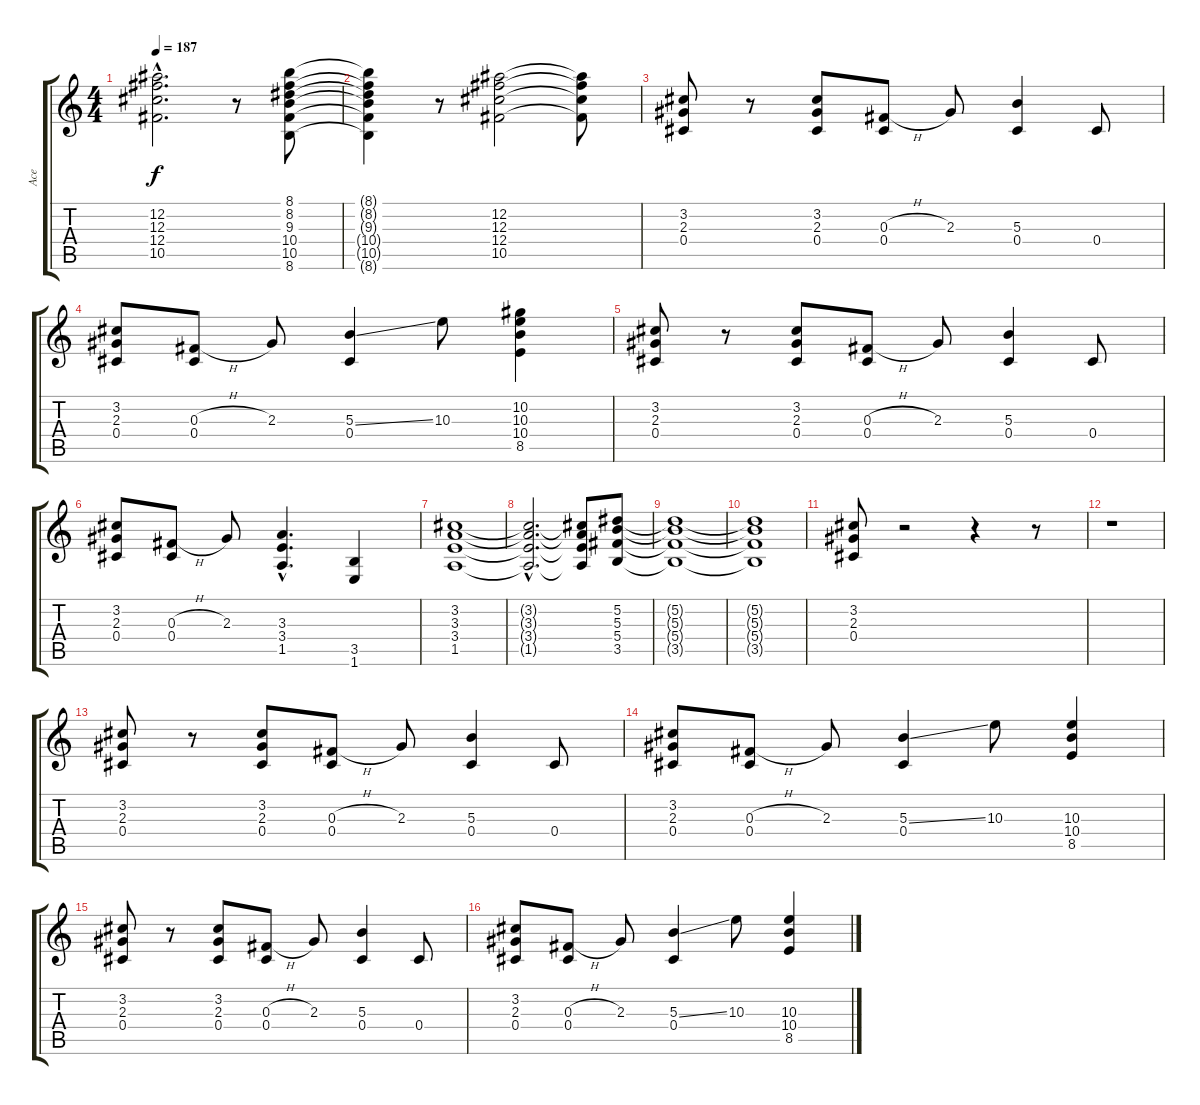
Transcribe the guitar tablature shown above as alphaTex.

\track ("Ace" "Ace") {instrument overdrivenguitar}
\staff {score tabs}
\tuning (Eb4 Bb3 Gb3 Db3 Ab2 Eb2) {hide}
\ts (4 4)
\tempo 187
\clef g2
\ks c
(12.2{hac t} 12.3{hac t} 12.4{hac t} 10.5{hac t}).2{d dy f} r.8 (8.1 8.2 9.3 10.4 10.5 8.6).8 |
(8.1{t} 8.2{t} 9.3{t} 10.4{t} 10.5{t} 8.6{t}).4 r.8 (12.2 12.3 12.4 10.5).2 (12.2{t} 12.3{t} 12.4{t} 10.5{t}).8 |
(3.2 2.3 0.4).8 r.8 (3.2 2.3 0.4).8 (0.3{h} 0.4).8 2.3.8 (5.3 0.4).4 0.4.8 |
(3.2 2.3 0.4).8 (0.3{h} 0.4).8 2.3.8 (5.3{ss} 0.4).4 10.3.8 (10.2 10.3 10.4 8.5).4 |
(3.2 2.3 0.4).8 r.8 (3.2 2.3 0.4).8 (0.3{h} 0.4).8 2.3.8 (5.3 0.4).4 0.4.8 |
(3.2 2.3 0.4).8 (0.3{h} 0.4).8 2.3.8 (3.3{hac} 3.4{hac} 1.5{hac}).4{d} (3.5 1.6).4 |
(3.2 3.3 3.4 1.5).1 |
(3.2{hac t} 3.3{hac t} 3.4{hac t} 1.5{hac t}).2{d} (3.2{t} 3.3{t} 3.4{t} 1.5{t}).8 (5.2 5.3 5.4 3.5).8 |
(5.2{t} 5.3{t} 5.4{t} 3.5{t}).1 |
(5.2{t} 5.3{t} 5.4{t} 3.5{t}).1 |
(3.2 2.3 0.4).8 r.2 r.4 r.8 |
r.1 |
(3.2 2.3 0.4).8 r.8 (3.2 2.3 0.4).8 (0.3{h} 0.4).8 2.3.8 (5.3 0.4).4 0.4.8 |
(3.2 2.3 0.4).8 (0.3{h} 0.4).8 2.3.8 (5.3{ss} 0.4).4 10.3.8 (10.3 10.4 8.5).4 |
(3.2 2.3 0.4).8 r.8 (3.2 2.3 0.4).8 (0.3{h} 0.4).8 2.3.8 (5.3 0.4).4 0.4.8 |
(3.2 2.3 0.4).8 (0.3{h} 0.4).8 2.3.8 (5.3{ss} 0.4).4 10.3.8 (10.3 10.4 8.5).4
